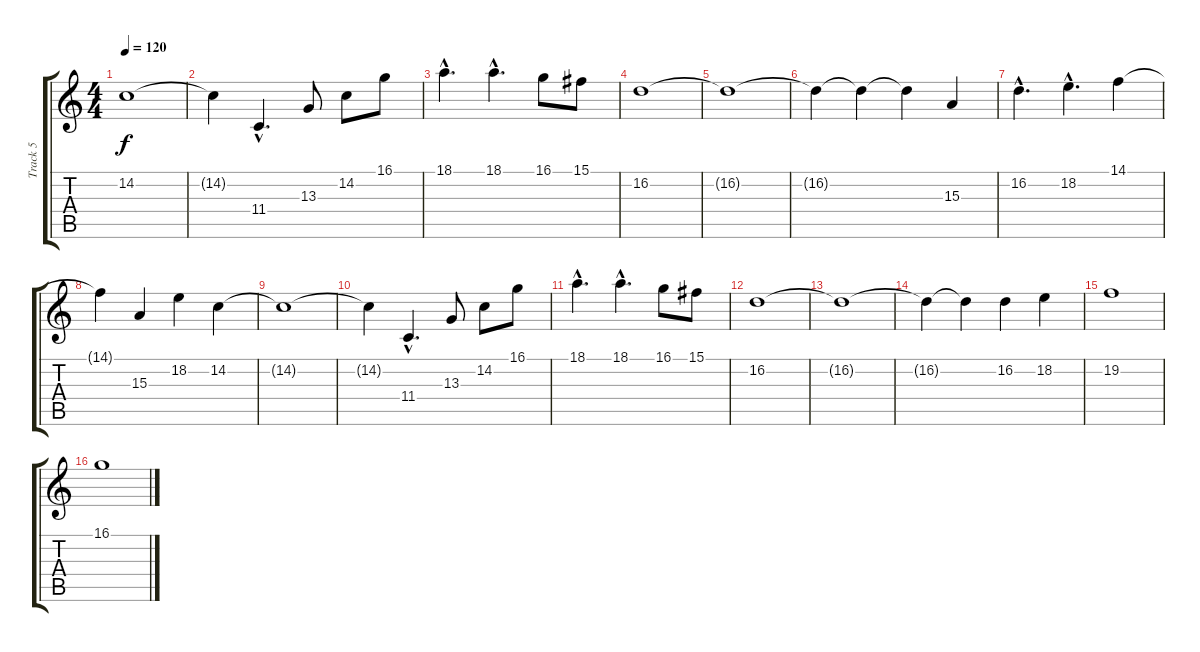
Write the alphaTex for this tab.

\track ("Track 5" "Track 5") {instrument flute}
\staff {score tabs}
\tuning (Eb4 Bb3 Gb3 Db3 Ab2 Eb2) {hide}
\ts (4 4)
\tempo 120
\clef g2
\ks c
14.2{t}.1{dy f} |
14.2{t}.4 11.4{hac}.4{d} 13.3.8 14.2.8 16.1.8 |
18.1{hac}.4{d} 18.1{hac}.4{d} 16.1.8 15.1.8 |
16.2.1 |
16.2{t}.1 |
16.2{t}.4 16.2{t}.4 16.2{t}.4 15.3.4 |
16.2{hac}.4{d} 18.2{hac}.4{d} 14.1.4 |
14.1{t}.4 15.3.4 18.2.4 14.2.4 |
14.2{t}.1 |
14.2{t}.4 11.4{hac}.4{d} 13.3.8 14.2.8 16.1.8 |
18.1{hac}.4{d} 18.1{hac}.4{d} 16.1.8 15.1.8 |
16.2.1 |
16.2{t}.1 |
16.2{t}.4 16.2{t}.4 16.2.4 18.2.4 |
19.2.1 |
16.1.1
